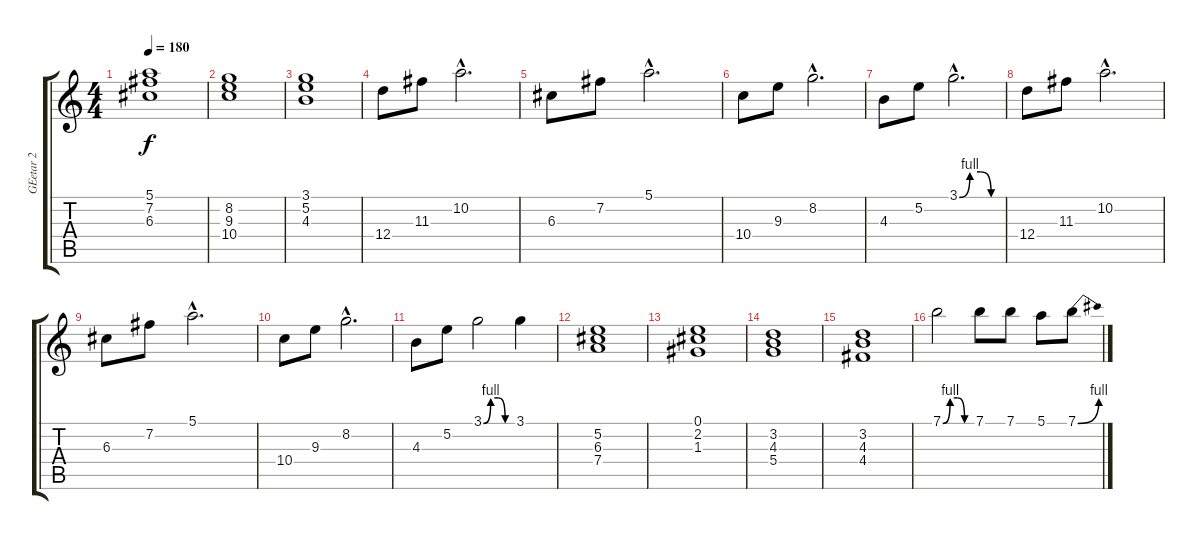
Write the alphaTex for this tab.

\track ("GEetar 2" "GEetar 2") {instrument overdrivenguitar}
\staff {score tabs}
\tuning (E4 B3 G3 D3 A2 E2) {hide}
\ts (4 4)
\tempo 180
\clef g2
\ks c
(5.1 7.2 6.3).1{dy f} |
(8.2 9.3 10.4).1 |
(3.1 5.2 4.3).1 |
12.4.8 11.3.8 10.2{hac}.2{d} |
6.3.8 7.2.8 5.1{hac}.2{d} |
10.4.8 9.3.8 8.2{hac}.2{d} |
4.3.8 5.2.8 3.1{be (custom 0 0 15 4 30 4 45 0 60 0) hac}.2{d} |
12.4.8 11.3.8 10.2{hac}.2{d} |
6.3.8 7.2.8 5.1{hac}.2{d} |
10.4.8 9.3.8 8.2{hac}.2{d} |
4.3.8 5.2.8 3.1{be (custom 0 0 15 4 30 4 45 0 60 0)}.2 3.1.4 |
(5.2 6.3 7.4).1 |
(0.1 2.2 1.3).1 |
(3.2 4.3 5.4).1 |
(3.2 4.3 4.4).1 |
7.1{be (custom 0 0 15 4 30 4 45 0 60 0)}.2{volume 16} 7.1.8 7.1.8 5.1.8 7.1{be (bend 0 0 60 4)}.8
